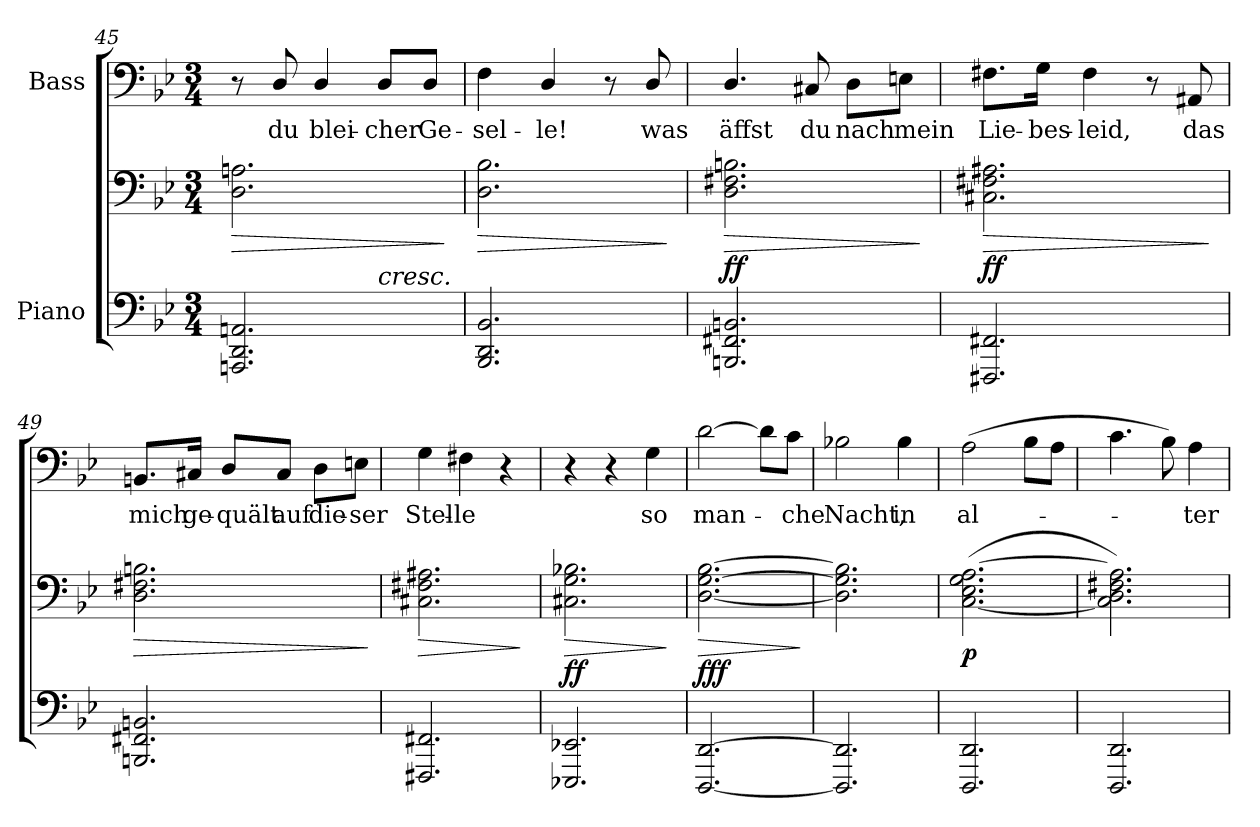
**kern	**kern	**dynam	**kern	**text
*part2	*part2	*part2	*part1	*part1
*staff3	*staff2	*staff2/3	*staff1	*staff1
*I"Piano	*	*	*I"Bass	*
*clefF4	*clefF4	*	*clefF4	*
*k[b-e-]	*k[b-e-]	*	*k[b-e-]	*
*B-:	*B-:	*	*B-:	*
*M3/4	*M3/4	*	*M3/4	*
=45	=45	=45	=45	=45
!	!	!LO:HP:b	!	!
*^	*	*	*	*
2.AAAni/ 2.DDi 2.AAni	2ryy	2.Di\ 2.Ani	>	8r	.
!	!	!	!	!	!LO:LY:b:color=#000000
.	.	.	.	8Di/	du
!	!	!	!	!	!LO:LY:b:color=#000000
.	.	.	.	4Di/	blei-
!	!LO:TX:a:i:t=cresc.	!	!	!	!
!	!	!	!	!	!LO:LY:b:color=#000000
.	4ryy	.	.	8Di/L	-cher
!	!	!	!	!	!LO:LY:b:color=#000000
.	.	.	.	8Di/J	Ge-
.	.	.	]	.	.
=46	=46	=46	=46	=46	=46
!	!	!	!LO:HP:b	!	!
*v	*v	*	*	*	*
*^	*	*	*	*
!	!	!	!	!	!LO:LY:b:color=#000000
*v	*v	*	*	*	*
2.BBB-i/ 2.DDi 2.BB-i	2.Di\ 2.B-i	>	4Fi\	-sel-
!	!	!	!	!LO:LY:b:color=#000000
.	.	.	4Di/	-le!
.	.	.	8r	.
!	!	!	!	!LO:LY:b:color=#000000
.	.	.	8Di/	was
.	.	]	.	.
=47	=47	=47	=47	=47
!	!	!LO:HP:b	!	!
!	!	!	!	!LO:LY:b:color=#000000
2.BBBni/ 2.FF#Xi 2.BBni	2.Di\ 2.F#Xi 2.Bni	> ff	4.Di/	äffst
!	!	!	!	!LO:LY:b:color=#000000
.	.	.	8C#Xi/	du
!	!	!	!	!LO:LY:b:color=#000000
.	.	.	8Di\L	nach
!	!	!	!	!LO:LY:b:color=#000000
.	.	.	8Eni\J	mein
.	.	]	.	.
=48	=48	=48	=48	=48
!	!	!LO:HP:b	!	!
!	!	!	!	!LO:LY:b:color=#000000
2.FFF#Xi/ 2.FF#Xi	2.C#Xi\ 2.F#Xi 2.A#Xi	> ff	8.F#Xi\L	Lie-
!	!	!	!	!LO:LY:b:color=#000000
.	.	.	16Gi\Jk	-bes-
!	!	!	!	!LO:LY:b:color=#000000
.	.	.	4F#i\	-leid,
.	.	.	8r	.
!	!	!	!	!LO:LY:b:color=#000000
.	.	.	8AA#Xi/	das
.	.	]	.	.
!!LO:LB:g=z
=49	=49	=49	=49	=49
!	!	!LO:HP:b	!	!
!	!	!	!	!LO:LY:b:color=#000000
2.BBBni/ 2.FF#Xi 2.BBni	2.Di\ 2.F#Xi 2.Bni	>	8.BBni/L	mich
!	!	!	!	!LO:LY:b:color=#000000
.	.	.	16C#Xi/Jk	ge-
!	!	!	!	!LO:LY:b:color=#000000
.	.	.	8Di/L	-quält
!	!	!	!	!LO:LY:b:color=#000000
.	.	.	8C#i/J	auf
!	!	!	!	!LO:LY:b:color=#000000
.	.	.	8Di\L	die-
!	!	!	!	!LO:LY:b:color=#000000
.	.	.	8Eni\J	-ser
.	.	]	.	.
=50	=50	=50	=50	=50
!	!	!LO:HP:b	!	!
!	!	!	!	!LO:LY:b:color=#000000
2.FFF#Xi/ 2.FF#Xi	2.C#Xi\ 2.F#Xi 2.A#Xi	>	4Gi\	Stel-
!	!	!	!	!LO:LY:b:color=#000000
.	.	.	4F#Xi\	-le
.	.	.	4r	.
.	.	]	.	.
=51	=51	=51	=51	=51
!	!	!LO:HP:b	!	!
2.EEE-Xi/ 2.EE-Xi	2.C#Xi\ 2.Gi 2.B-Xi	> ff	4r	.
.	.	.	4r	.
!	!	!	!	!LO:LY:b:color=#000000
.	.	.	4Gi\	so
.	.	]	.	.
=52	=52	=52	=52	=52
!	!	!LO:HP:b	!	!
!	!	!	!	!LO:LY:b:color=#000000
[2.DDDi/ [2.DDi	[2.Di\ [2.Gi [2.B-i	> fff	[2di\	man-
.	.	.	8di\L]	.
!	!	!	!	!LO:LY:b:color=#000000
.	.	.	8ci\J	-che
.	.	]	.	.
=53	=53	=53	=53	=53
!	!	!	!	!LO:LY:b:color=#000000
2.DDDi/] 2.DDi]	2.Di\] 2.Gi] 2.B-i]	.	2B-Xi\	Nacht,
!	!	!	!	!LO:LY:b:color=#000000
.	.	.	4B-i\	in
=54	=54	=54	=54	=54
!	!	!	!	!LO:LY:b:color=#000000
2.DDDi/ 2.DDi	([2.Ci\ 2.E-i 2.Gi [2.Ai	p	(2Ai\	al-
.	.	.	8B-i\L	.
.	.	.	8Ai\J	.
!!LO:LB:g=z
=55	=55	=55	=55	=55
2.DDDi/ 2.DDi	2.Ci\] 2.Di 2.F#Xi 2.Ai])	.	4.ci\	.
.	.	.	8B-i\)	.
!	!	!	!	!LO:LY:b:color=#000000
.	.	.	4Ai\	-ter
=	=	=	=	=
*-	*-	*-	*-	*-
